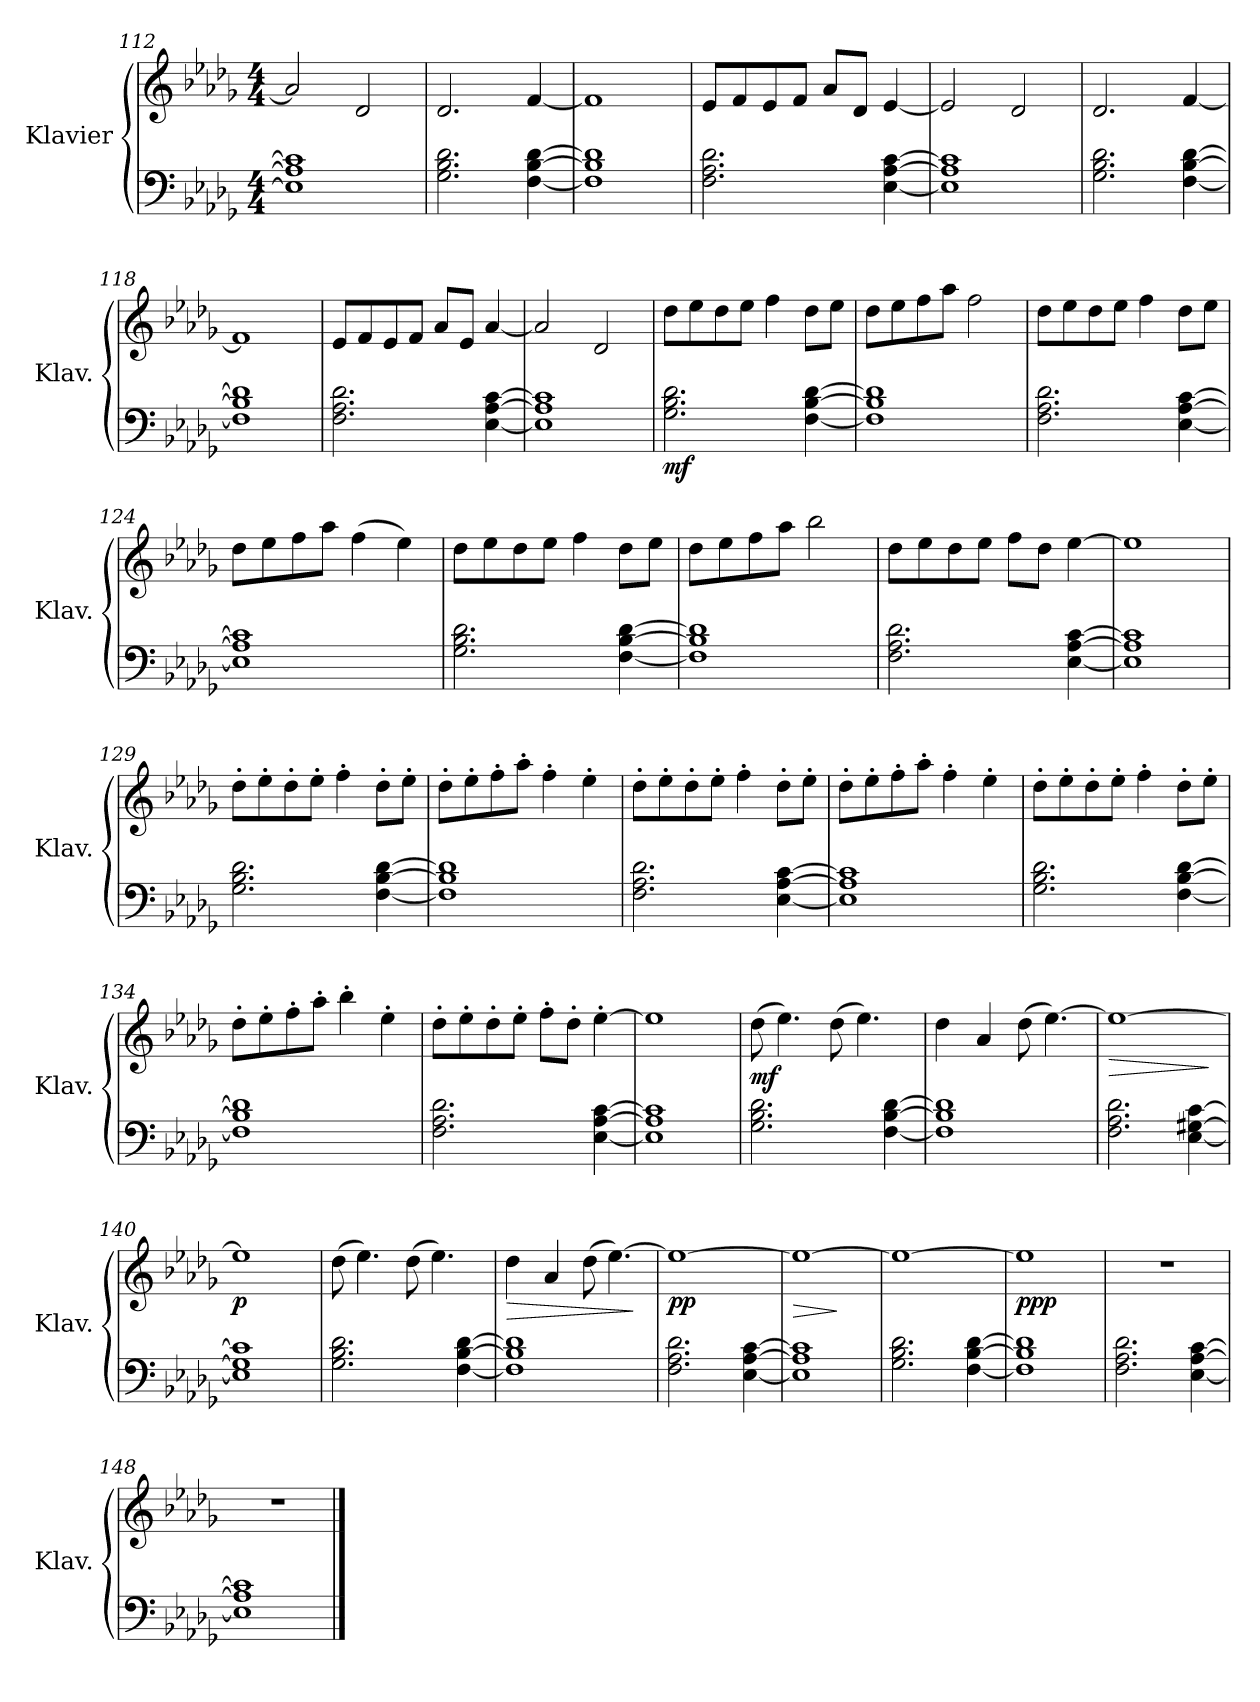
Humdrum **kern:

**kern	**kern	**dynam
*part1	*part1	*part1
*staff2	*staff1	*staff1/2
*I"Klavier	*	*
*I'Klav.	*	*
*clefF4	*clefG2	*
*k[b-e-a-d-g-]	*k[b-e-a-d-g-]	*
*M4/4	*M4/4	*
=112	=112	=112
1E-] 1A-] 1c]	2a-/]	.
.	2d-/	.
=113	=113	=113
2.G-\ 2.B-\ 2.d-\	2.d-/	.
[4F\ [4B-\ [4d-\	[4f/	.
=114	=114	=114
1F] 1B-] 1d-]	1f]	.
=115	=115	=115
2.F\ 2.A-\ 2.d-\	8e-/L	.
.	8f/	.
.	8e-/	.
.	8f/J	.
.	8a-/L	.
.	8d-/J	.
[4E-\ [4A-\ [4c\	[4e-/	.
=116	=116	=116
1E-] 1A-] 1c]	2e-/]	.
.	2d-/	.
=117	=117	=117
2.G-\ 2.B-\ 2.d-\	2.d-/	.
[4F\ [4B-\ [4d-\	[4f/	.
=118	=118	=118
1F] 1B-] 1d-]	1f]	.
=119	=119	=119
2.F\ 2.A-\ 2.d-\	8e-/L	.
.	8f/	.
.	8e-/	.
.	8f/J	.
.	8a-/L	.
.	8e-/J	.
[4E-\ [4A-\ [4c\	[4a-/	.
!!LO:LB:g=z
=120	=120	=120
1E-] 1A-] 1c]	2a-/]	.
.	2d-/	.
=121	=121	=121
!	!	!LO:DY:b=2
2.G-\ 2.B-\ 2.d-\	8dd-\L	mf
.	8ee-\	.
.	8dd-\	.
.	8ee-\J	.
.	4ff\	.
[4F\ [4B-\ [4d-\	8dd-\L	.
.	8ee-\J	.
=122	=122	=122
1F] 1B-] 1d-]	8dd-\L	.
.	8ee-\	.
.	8ff\	.
.	8aa-\J	.
.	2ff\	.
=123	=123	=123
2.F\ 2.A-\ 2.d-\	8dd-\L	.
.	8ee-\	.
.	8dd-\	.
.	8ee-\J	.
.	4ff\	.
[4E-\ [4A-\ [4c\	8dd-\L	.
.	8ee-\J	.
=124	=124	=124
1E-] 1A-] 1c]	8dd-\L	.
.	8ee-\	.
.	8ff\	.
.	8aa-\J	.
.	(4ff\	.
.	4ee-\)	.
=125	=125	=125
2.G-\ 2.B-\ 2.d-\	8dd-\L	.
.	8ee-\	.
.	8dd-\	.
.	8ee-\J	.
.	4ff\	.
[4F\ [4B-\ [4d-\	8dd-\L	.
.	8ee-\J	.
!!LO:LB:g=z
=126	=126	=126
1F] 1B-] 1d-]	8dd-\L	.
.	8ee-\	.
.	8ff\	.
.	8aa-\J	.
.	2bb-\	.
=127	=127	=127
2.F\ 2.A-\ 2.d-\	8dd-\L	.
.	8ee-\	.
.	8dd-\	.
.	8ee-\J	.
.	8ff\L	.
.	8dd-\J	.
[4E-\ [4A-\ [4c\	[4ee-\	.
=128	=128	=128
1E-] 1A-] 1c]	1ee-]	.
=129	=129	=129
!	!	!LO:DY:b=2
!	!	!LO:DY:n=1:b
2.G-\ 2.B-\ 2.d-\	8dd-'\L	p mf
.	8ee-'\	.
.	8dd-'\	.
.	8ee-'\J	.
.	4ff'\	.
[4F\ [4B-\ [4d-\	8dd-'\L	.
.	8ee-'\J	.
=130	=130	=130
1F] 1B-] 1d-]	8dd-'\L	.
.	8ee-'\	.
.	8ff'\	.
.	8aa-'\J	.
.	4ff'\	.
.	4ee-'\	.
=131	=131	=131
2.F\ 2.A-\ 2.d-\	8dd-'\L	.
.	8ee-'\	.
.	8dd-'\	.
.	8ee-'\J	.
.	4ff'\	.
[4E-\ [4A-\ [4c\	8dd-'\L	.
.	8ee-'\J	.
!!LO:LB:g=z
=132	=132	=132
1E-] 1A-] 1c]	8dd-'\L	.
.	8ee-'\	.
.	8ff'\	.
.	8aa-'\J	.
.	4ff'\	.
.	4ee-'\	.
=133	=133	=133
2.G-\ 2.B-\ 2.d-\	8dd-'\L	.
.	8ee-'\	.
.	8dd-'\	.
.	8ee-'\J	.
.	4ff'\	.
[4F\ [4B-\ [4d-\	8dd-'\L	.
.	8ee-'\J	.
=134	=134	=134
1F] 1B-] 1d-]	8dd-'\L	.
.	8ee-'\	.
.	8ff'\	.
.	8aa-'\J	.
.	4bb-'\	.
.	4ee-'\	.
=135	=135	=135
2.F\ 2.A-\ 2.d-\	8dd-'\L	.
.	8ee-'\	.
.	8dd-'\	.
.	8ee-'\J	.
.	8ff'\L	.
.	8dd-'\J	.
[4E-\ [4A-\ [4c\	[4ee-'\	.
=136	=136	=136
1E-] 1A-] 1c]	1ee-]	.
=137	=137	=137
!	!	!LO:DY:b
2.G-\ 2.B-\ 2.d-\	(8dd-\	mf
.	4.ee-\)	.
.	(8dd-\	.
.	4.ee-\)	.
[4F\ [4B-\ [4d-\	.	.
=138	=138	=138
1F] 1B-] 1d-]	4dd-\	.
.	4a-/	.
.	(8dd-\	.
.	[4.ee-\)	.
!!LO:LB:g=z
=139	=139	=139
!	!	!LO:HP:b
2.F\ 2.A-\ 2.d-\	1ee-_	>
[4E-\ [4G#X\ [4c\	.	.
.	.	]
=140	=140	=140
!	!	!LO:DY:b
1E-] 1G#] 1c]	1ee-]	p
=141	=141	=141
2.G-\ 2.B-\ 2.d-\	(8dd-\	.
.	4.ee-\)	.
.	(8dd-\	.
.	4.ee-\)	.
[4F\ [4B-\ [4d-\	.	.
=142	=142	=142
!	!	!LO:HP:b
1F] 1B-] 1d-]	4dd-\	>
.	4a-/	.
.	(8dd-\	.
.	[4.ee-\)	.
.	.	]
=143	=143	=143
!	!	!LO:DY:b
2.F\ 2.A-\ 2.d-\	1ee-_	pp
[4E-\ [4A-\ [4c\	.	.
=144	=144	=144
!	!	!LO:HP:b
1E-] 1A-] 1c]	1ee-_	>
.	.	]
=145	=145	=145
2.G-\ 2.B-\ 2.d-\	1ee-_	.
[4F\ [4B-\ [4d-\	.	.
=146	=146	=146
!	!	!LO:DY:b
1F] 1B-] 1d-]	1ee-]	ppp
=147	=147	=147
2.F\ 2.A-\ 2.d-\	1r	.
[4E-\ [4A-\ [4c\	.	.
=148	=148	=148
1E-] 1A-] 1c]	1r	.
==	==	==
*-	*-	*-
